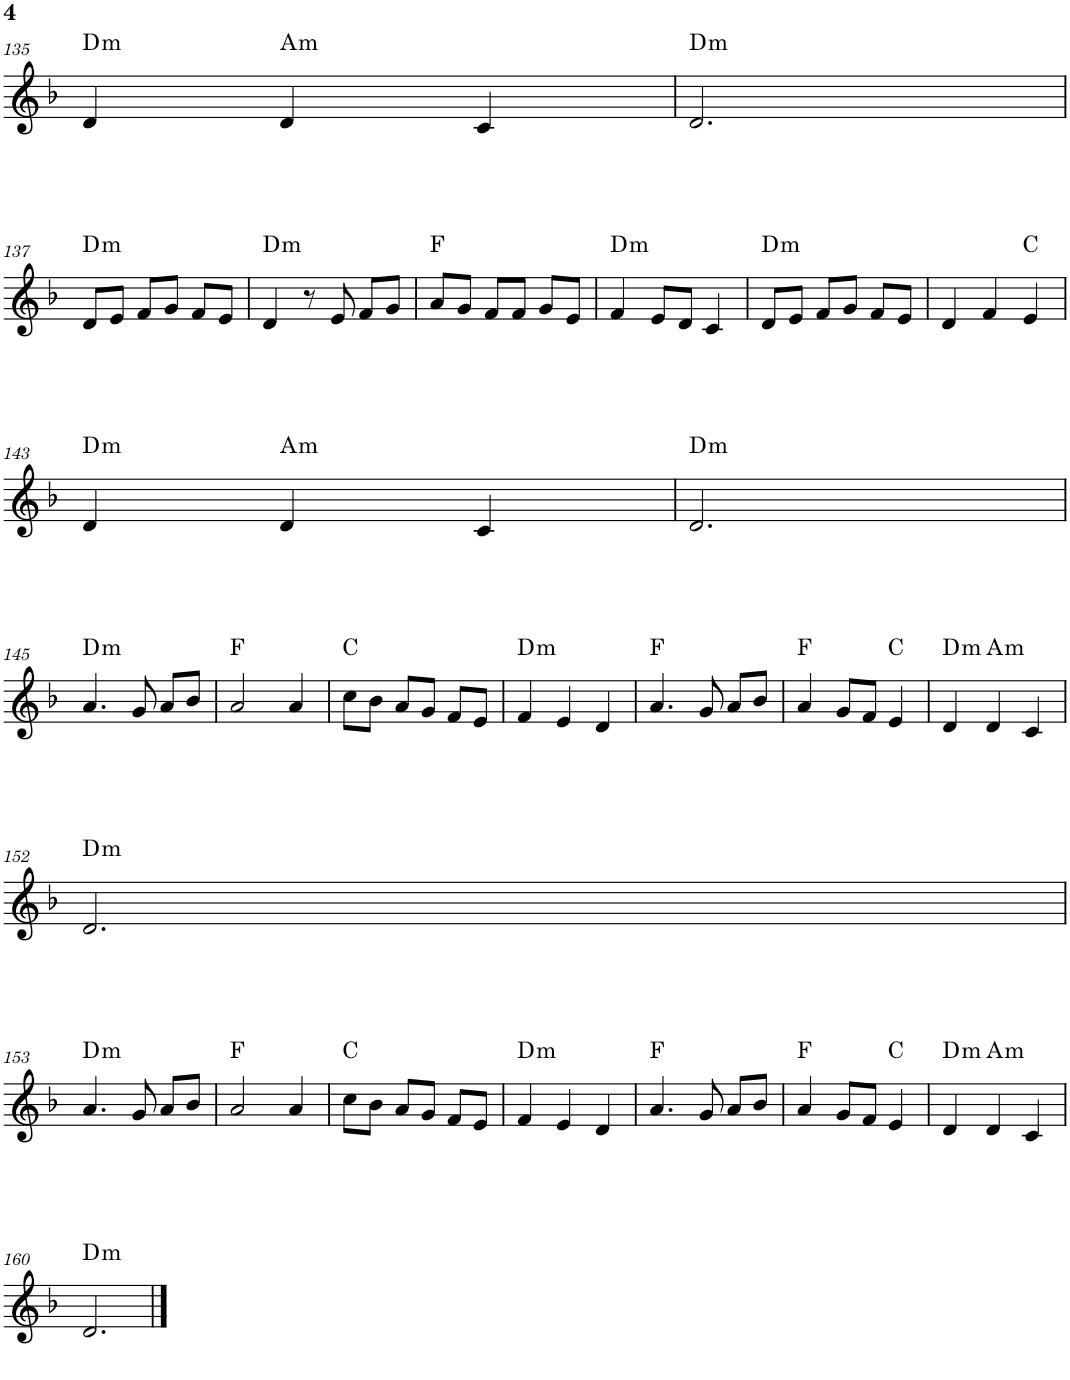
**kern	**harte
*part1	*part1
*staff1	*
*I"Piano	*
*I'Pno.	*
!!LO:PB:g=z
*clefG2	*
*k[b-]	*
*M3/4	*
=135	=135
!	!LO:H:kt=m
4d/	D:min
!	!LO:H:kt=m
4d/	A:min
4c/	.
=136	=136
!	!LO:H:kt=m
2.d/	D:min
!!LO:LB:g=z
=137	=137
!	!LO:H:kt=m
8d/L	D:min
8e/J	.
8f/L	.
8g/J	.
8f/L	.
8e/J	.
=138	=138
!	!LO:H:kt=m
4d/	D:min
8r	.
8e/	.
8f/L	.
8g/J	.
=139	=139
8a/L	F:maj
8g/J	.
8f/L	.
8f/J	.
8g/L	.
8e/J	.
=140	=140
!	!LO:H:kt=m
4f/	D:min
8e/L	.
8d/J	.
4c/	.
=141	=141
!	!LO:H:kt=m
8d/L	D:min
8e/J	.
8f/L	.
8g/J	.
8f/L	.
8e/J	.
=142	=142
4d/	.
4f/	.
4e/	C:maj
!!LO:LB:g=z
=143	=143
!	!LO:H:kt=m
4d/	D:min
!	!LO:H:kt=m
4d/	A:min
4c/	.
=144	=144
!	!LO:H:kt=m
2.d/	D:min
!!LO:LB:g=z
=145	=145
!	!LO:H:kt=m
4.a/	D:min
8g/	.
8a/L	.
8b-/J	.
=146	=146
2a/	F:maj
4a/	.
=147	=147
8cc\L	C:maj
8b-\J	.
8a/L	.
8g/J	.
8f/L	.
8e/J	.
=148	=148
!	!LO:H:kt=m
4f/	D:min
4e/	.
4d/	.
=149	=149
4.a/	F:maj
8g/	.
8a/L	.
8b-/J	.
=150	=150
4a/	F:maj
8g/L	.
8f/J	.
4e/	C:maj
=151	=151
!	!LO:H:kt=m
4d/	D:min
!	!LO:H:kt=m
4d/	A:min
4c/	.
!!LO:LB:g=z
=152	=152
!	!LO:H:kt=m
2.d/	D:min
!!LO:LB:g=z
=153	=153
!	!LO:H:kt=m
4.a/	D:min
8g/	.
8a/L	.
8b-/J	.
=154	=154
2a/	F:maj
4a/	.
=155	=155
8cc\L	C:maj
8b-\J	.
8a/L	.
8g/J	.
8f/L	.
8e/J	.
=156	=156
!	!LO:H:kt=m
4f/	D:min
4e/	.
4d/	.
=157	=157
4.a/	F:maj
8g/	.
8a/L	.
8b-/J	.
=158	=158
4a/	F:maj
8g/L	.
8f/J	.
4e/	C:maj
=159	=159
!	!LO:H:kt=m
4d/	D:min
!	!LO:H:kt=m
4d/	A:min
4c/	.
!!LO:LB:g=z
=160	=160
!	!LO:H:kt=m
2.d/	D:min
==	==
*-	*-
